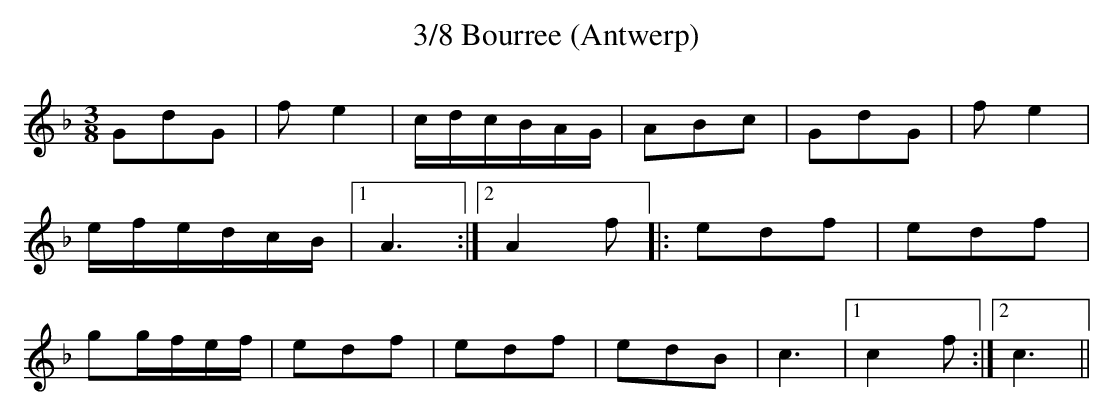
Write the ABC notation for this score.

X:1
T:3/8 Bourree (Antwerp)
M:3/8
L:1/8
K:Dm
GdG | fe2 | c/d/c/B/A/G/ | ABc | GdG | fe2 |
e/f/e/d/c/B/ |1A3 :|2 A2 f |:edf | edf |
gg/f/e/f/ | edf | edf | edB | c3 |1 c2f :|2 c3 ||
